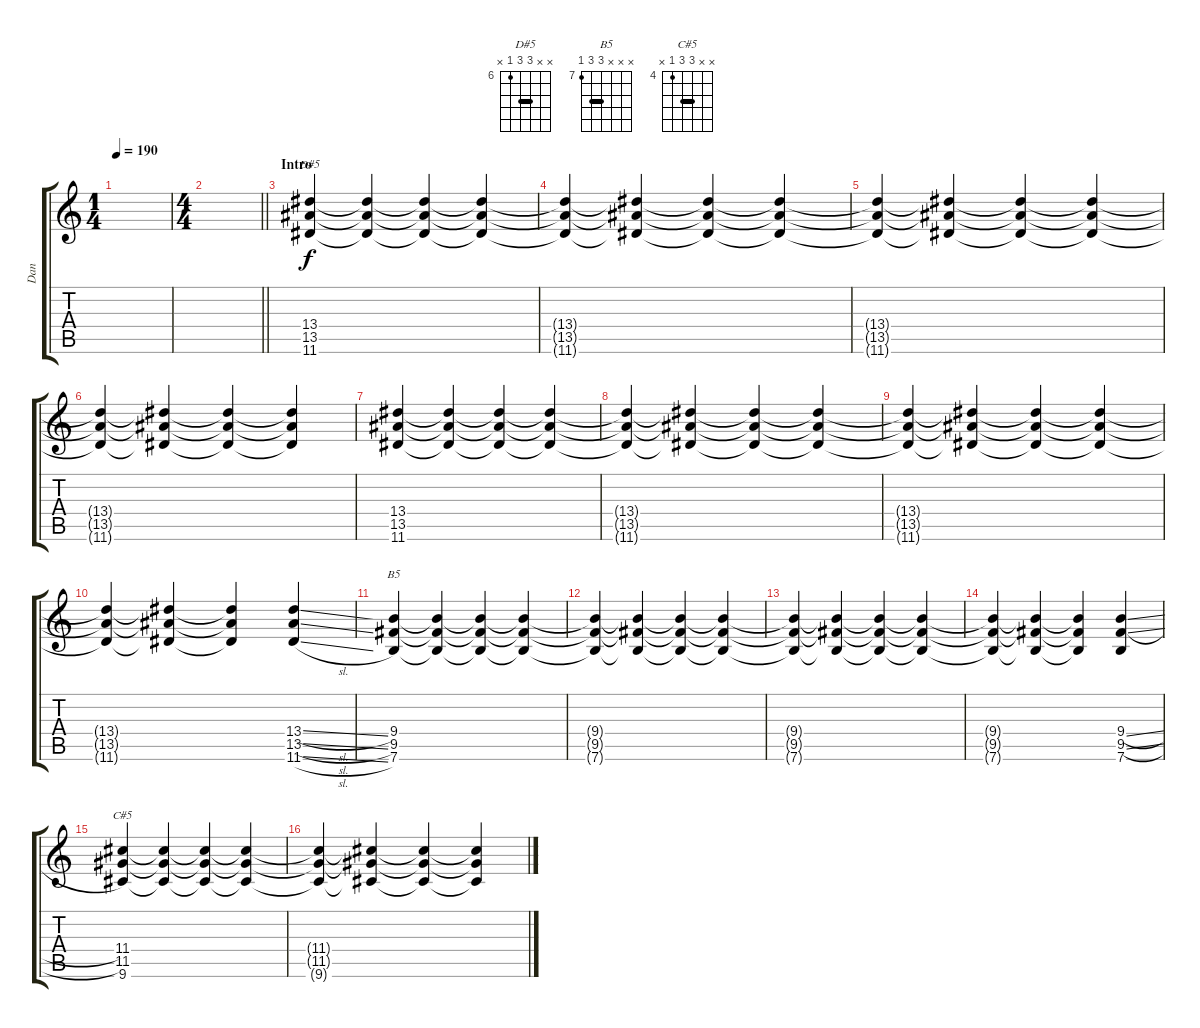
\track ("Dan" "Dan") {instrument overdrivenguitar}
\staff {score tabs}
\tuning (E4 B3 G3 D3 A2 E2) {hide}
\chord ("D#5" x x 8 8 6 x) {firstfret 6 barre 8}
\chord ("B5" x x x 9 9 7) {firstfret 7 barre 9}
\chord ("C#5" x x 6 6 4 x) {firstfret 4 barre 6}
\ts (1 4)
\tempo 190
\clef g2
\ks c
|
\ts (4 4)
\barLineRight lightlight
|
\section ("" "Intro")
(13.4 13.5 11.6).4{ch "D#5"} (13.4{t} 13.5{t} 11.6{t}).4 (13.4{t} 13.5{t} 11.6{t}).4 (13.4{t} 13.5{t} 11.6{t}).4 |
(13.4{t} 13.5{t} 11.6{t}).4 (13.4{t} 13.5{t} 11.6{t}).4 (13.4{t} 13.5{t} 11.6{t}).4 (13.4{t} 13.5{t} 11.6{t}).4 |
(13.4{t} 13.5{t} 11.6{t}).4 (13.4{t} 13.5{t} 11.6{t}).4 (13.4{t} 13.5{t} 11.6{t}).4 (13.4{t} 13.5{t} 11.6{t}).4 |
(13.4{t} 13.5{t} 11.6{t}).4 (13.4{t} 13.5{t} 11.6{t}).4 (13.4{t} 13.5{t} 11.6{t}).4 (13.4{t} 13.5{t} 11.6{t}).4 |
(13.4 13.5 11.6).4 (13.4{t} 13.5{t} 11.6{t}).4 (13.4{t} 13.5{t} 11.6{t}).4 (13.4{t} 13.5{t} 11.6{t}).4 |
(13.4{t} 13.5{t} 11.6{t}).4 (13.4{t} 13.5{t} 11.6{t}).4 (13.4{t} 13.5{t} 11.6{t}).4 (13.4{t} 13.5{t} 11.6{t}).4 |
(13.4{t} 13.5{t} 11.6{t}).4 (13.4{t} 13.5{t} 11.6{t}).4 (13.4{t} 13.5{t} 11.6{t}).4 (13.4{t} 13.5{t} 11.6{t}).4 |
(13.4{t} 13.5{t} 11.6{t}).4 (13.4{t} 13.5{t} 11.6{t}).4 (13.4{t} 13.5{t} 11.6{t}).4 (13.4{sl} 13.5{sl} 11.6{sl}).4 |
(9.4 9.5 7.6).4{ch "B5"} (9.4{t} 9.5{t} 7.6{t}).4 (9.4{t} 9.5{t} 7.6{t}).4 (9.4{t} 9.5{t} 7.6{t}).4 |
(9.4{t} 9.5{t} 7.6{t}).4 (9.4{t} 9.5{t} 7.6{t}).4 (9.4{t} 9.5{t} 7.6{t}).4 (9.4{t} 9.5{t} 7.6{t}).4 |
(9.4{t} 9.5{t} 7.6{t}).4 (9.4{t} 9.5{t} 7.6{t}).4 (9.4{t} 9.5{t} 7.6{t}).4 (9.4{t} 9.5{t} 7.6{t}).4 |
(9.4{t} 9.5{t} 7.6{t}).4 (9.4{t} 9.5{t} 7.6{t}).4 (9.4{t} 9.5{t} 7.6{t}).4 (9.4{sl} 9.5{sl} 7.6).4 |
(11.4 11.5 9.6).4{ch "C#5"} (11.4{t} 11.5{t} 9.6{t}).4 (11.4{t} 11.5{t} 9.6{t}).4 (11.4{t} 11.5{t} 9.6{t}).4 |
(11.4{t} 11.5{t} 9.6{t}).4 (11.4{t} 11.5{t} 9.6{t}).4 (11.4{t} 11.5{t} 9.6{t}).4 (11.4{t} 11.5{t} 9.6{t}).4
